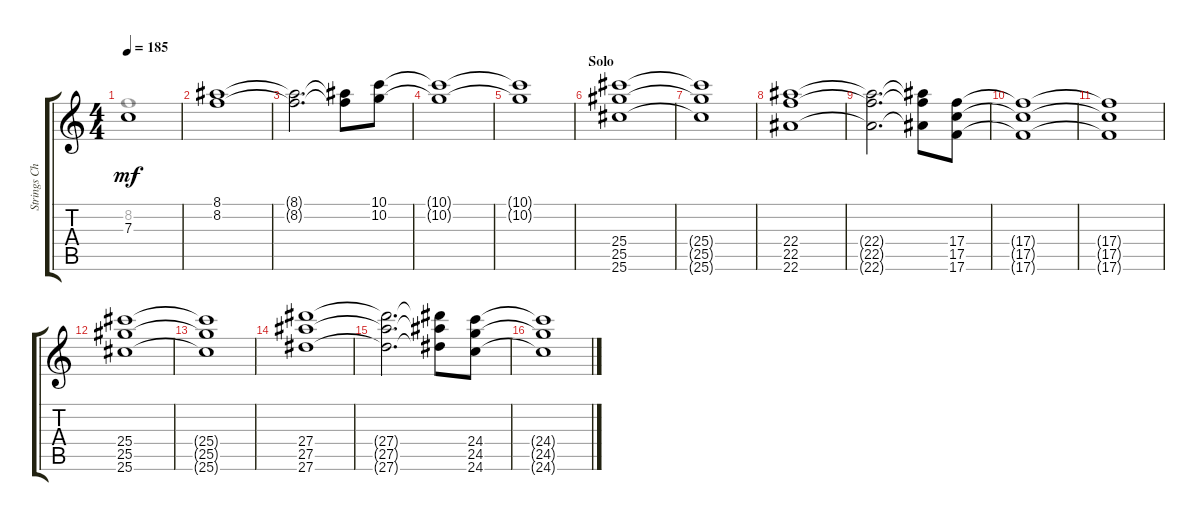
\track ("Strings Chords" "Strings Ch") {instrument electricguitarclean}
\staff {score tabs}
\tuning (D4 A3 F3 C3 G2 C2) {hide}
\voice
\ts (4 4)
\tempo 185
\clef g2
\ks aminor
7.3.1{dy mf} |
(8.1 8.2).1 |
(8.1{t} 8.2{t}).2{d} (8.1{t} 8.2{t}).8 (10.1 10.2).8 |
(10.1{t} 10.2{t}).1 |
(10.1{t} 10.2{t}).1 |
\section ("" "Solo")
(25.4 25.5 25.6).1 |
(25.4{t} 25.5{t} 25.6{t}).1 |
(22.4 22.5 22.6).1 |
(22.4{t} 22.5{t} 22.6{t}).2{d} (22.4{t} 22.5{t} 22.6{t}).8 (17.4 17.5 17.6).8 |
(17.4{t} 17.5{t} 17.6{t}).1 |
(17.4{t} 17.5{t} 17.6{t}).1 |
(25.4 25.5 25.6).1 |
(25.4{t} 25.5{t} 25.6{t}).1 |
(27.4 27.5 27.6).1 |
(27.4{t} 27.5{t} 27.6{t}).2{d} (27.4{t} 27.5{t} 27.6{t}).8 (24.4 24.5 24.6).8 |
(24.4{t} 24.5{t} 24.6{t}).1
\voice
\clef g2
\ottava regular
\simile none
\ks aminor
8.2{t}.1{dy mf} |
|
|
|
|
|
|
|
|
|
|
|
|
|
|
